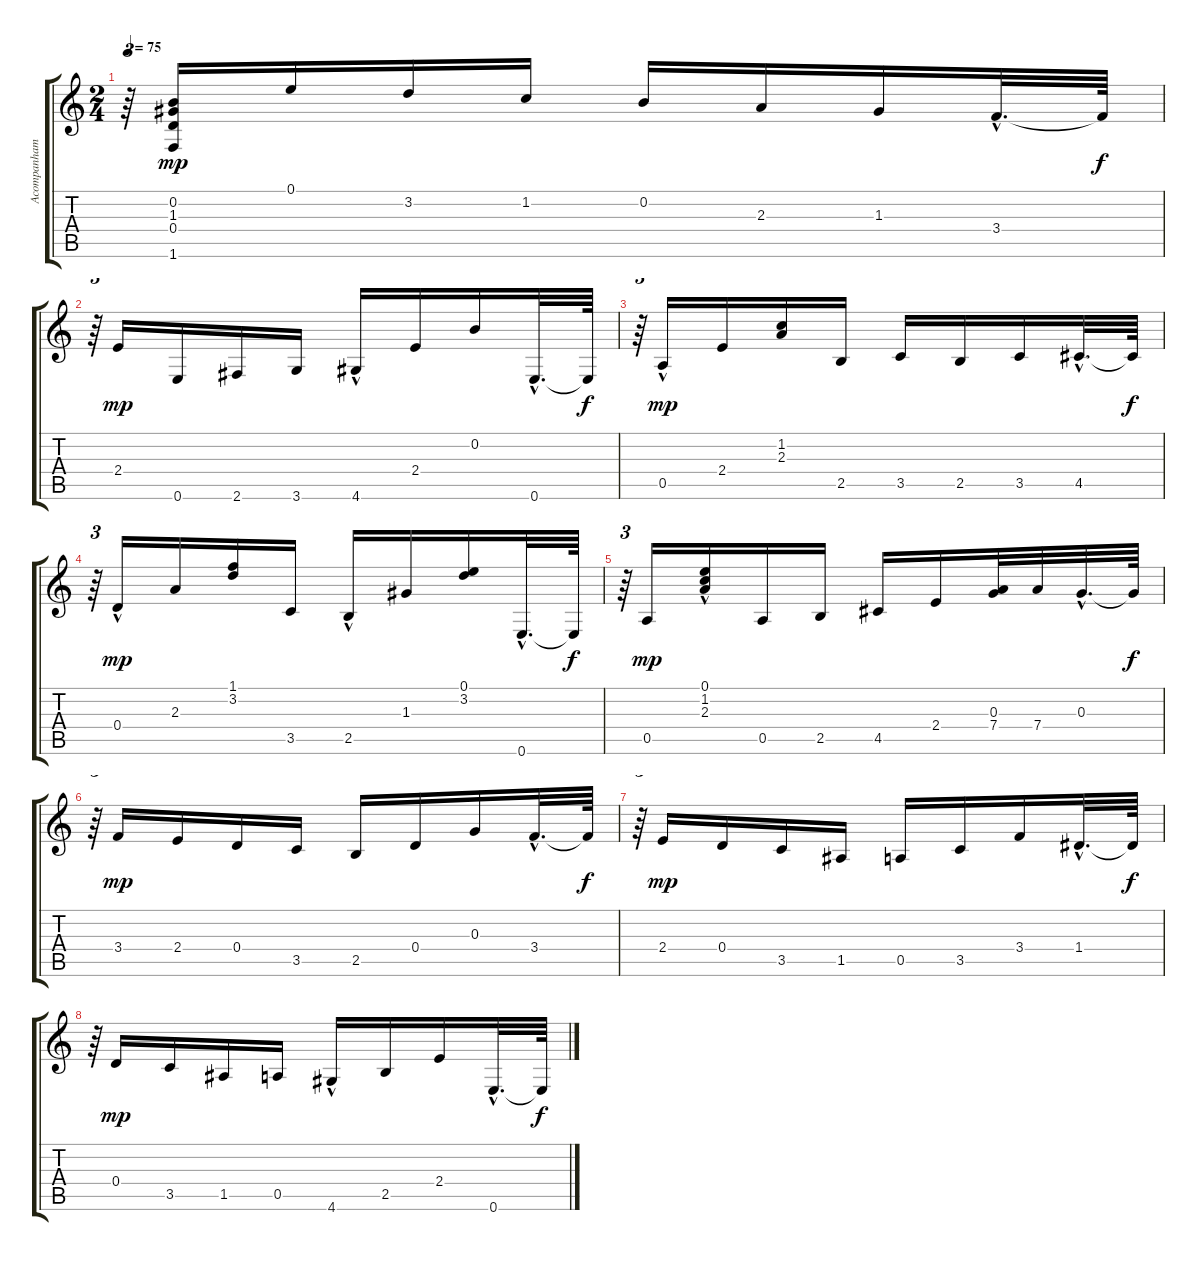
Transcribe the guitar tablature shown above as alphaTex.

\track ("Acompanhamento" "Acompanham") {instrument acousticguitarnylon}
\staff {score tabs}
\tuning (E4 B3 G3 D3 A2 E2) {hide}
\ts (2 4)
\tempo 75
\clef g2
\ks c
r.64{tu (3 2) dy f} (0.2 1.3 0.4 1.6).16{dy mp} 0.1.16 3.2.16 1.2.16 0.2.16 2.3.16 1.3.16 3.4{hac}.32{d} 3.4{t}.64{dy f} |
r.64{tu (3 2)} 2.4.16{dy mp} 0.6.16 2.6.16 3.6.16 4.6{hac}.16 2.4.16 0.2.16 0.6{hac}.32{d} 0.6{t}.64{dy f} |
r.64{tu (3 2)} 0.5{hac}.16{dy mp} 2.4.16 (1.2 2.3).16 2.5.16 3.5.16 2.5.16 3.5.16 4.5{hac}.32{d} 4.5{t}.64{dy f} |
r.64{tu (3 2)} 0.4{hac}.16{dy mp} 2.3.16 (1.1 3.2).16 3.5.16 2.5{hac}.16 1.3.16 (0.1 3.2).16 0.6{hac}.32{d} 0.6{t}.64{dy f} |
r.64{tu (3 2)} 0.5.16{dy mp} (0.1{hac} 1.2{hac} 2.3{hac}).16 0.5.16 2.5.16 4.5.16 2.4.16 (0.3 7.4).32 7.4.32 0.3{hac}.32{d} 0.3{t}.64{dy f} |
r.64{tu (3 2)} 3.4.16{dy mp} 2.4.16 0.4.16 3.5.16 2.5.16 0.4.16 0.3.16 3.4{hac}.32{d} 3.4{t}.64{dy f} |
r.64{tu (3 2)} 2.4.16{dy mp} 0.4.16 3.5.16 1.5.16 0.5.16 3.5.16 3.4.16 1.4{hac}.32{d} 1.4{t}.64{dy f} |
r.64{tu (3 2)} 0.4.16{dy mp} 3.5.16 1.5.16 0.5.16 4.6{hac}.16 2.5.16 2.4.16 0.6{hac}.32{d} 0.6{t}.64{dy f}
